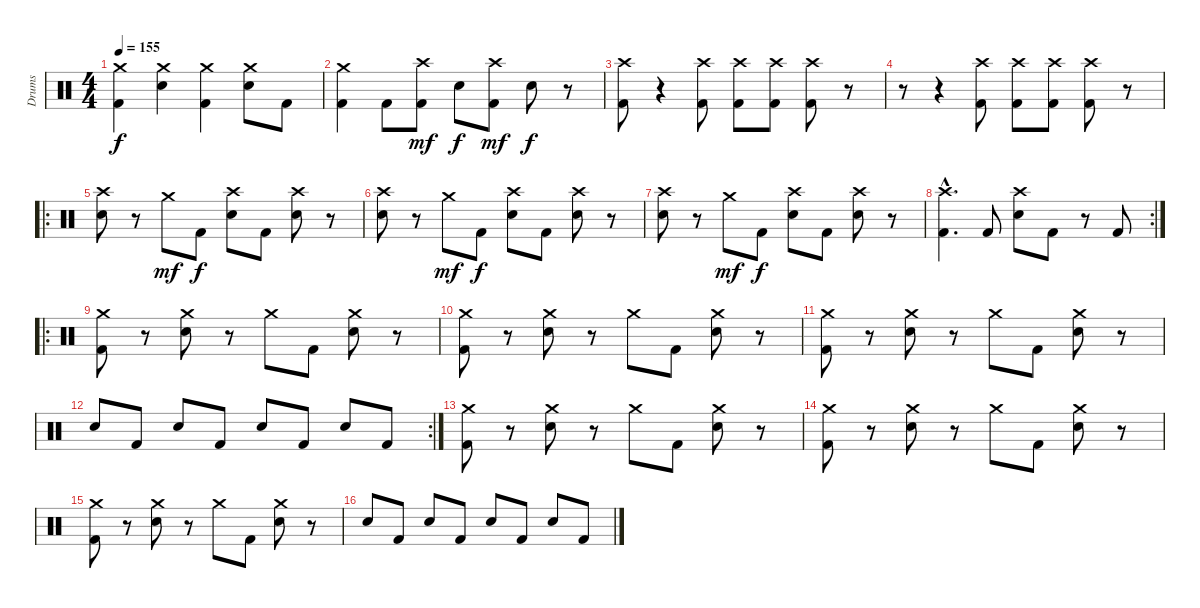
\track ("Drums" "Drums") {instrument percussion}
\staff {score}
\articulation defaults
\ts (4 4)
\tempo 155
\clef neutral
\ks c
("Crash medium (hit)" "Kick (hit) 2").4{dy f} ("Crash medium (hit)" "Snare (hit) 2").4 ("Crash medium (hit)" "Kick (hit) 2").4 ("Crash medium (hit)" "Snare (hit) 2").8 "Kick (hit) 2".8 |
("Crash medium (hit)" "Kick (hit) 2").4 "Kick (hit) 2".8 ("Crash high (hit)" "Kick (hit) 2").8{dy mf} "Snare (hit) 2".8{dy f} ("Crash high (hit)" "Kick (hit) 2").8{dy mf} "Snare (hit) 2".8{dy f} r.8 |
("Crash high (hit)" "Kick (hit) 2").8 r.4 ("Crash high (hit)" "Kick (hit) 2").8 ("Crash high (hit)" "Kick (hit) 2").8 ("Crash high (hit)" "Kick (hit) 2").8 ("Crash high (hit)" "Kick (hit) 2").8 r.8 |
r.8 r.4 ("Crash high (hit)" "Kick (hit) 2").8 ("Crash high (hit)" "Kick (hit) 2").8 ("Crash high (hit)" "Kick (hit) 2").8 ("Crash high (hit)" "Kick (hit) 2").8 r.8 |
\ro
("Crash high (hit)" "Snare (hit) 2").8 r.8 "Crash medium (hit)".8{dy mf} "Kick (hit) 2".8{dy f} ("Crash high (hit)" "Snare (hit) 2").8 "Kick (hit) 2".8 ("Crash high (hit)" "Snare (hit) 2").8 r.8 |
("Crash high (hit)" "Snare (hit) 2").8 r.8 "Crash medium (hit)".8{dy mf} "Kick (hit) 2".8{dy f} ("Crash high (hit)" "Snare (hit) 2").8 "Kick (hit) 2".8 ("Crash high (hit)" "Snare (hit) 2").8 r.8 |
("Crash high (hit)" "Snare (hit) 2").8 r.8 "Crash medium (hit)".8{dy mf} "Kick (hit) 2".8{dy f} ("Crash high (hit)" "Snare (hit) 2").8 "Kick (hit) 2".8 ("Crash high (hit)" "Snare (hit) 2").8 r.8 |
\rc 2
("Crash high (hit)"{hac} "Kick (hit) 2"{hac}).4{d} "Kick (hit) 2".8 ("Crash high (hit)" "Snare (hit) 2").8 "Kick (hit) 2".8 r.8 "Kick (hit) 2".8 |
\ro
("Crash medium (hit)" "Kick (hit) 2").8 r.8 ("Crash medium (hit)" "Snare (hit) 2").8 r.8 "Crash medium (hit)".8 "Kick (hit) 2".8 ("Crash medium (hit)" "Snare (hit) 2").8 r.8 |
("Crash medium (hit)" "Kick (hit) 2").8 r.8 ("Crash medium (hit)" "Snare (hit) 2").8 r.8 "Crash medium (hit)".8 "Kick (hit) 2".8 ("Crash medium (hit)" "Snare (hit) 2").8 r.8 |
("Crash medium (hit)" "Kick (hit) 2").8 r.8 ("Crash medium (hit)" "Snare (hit) 2").8 r.8 "Crash medium (hit)".8 "Kick (hit) 2".8 ("Crash medium (hit)" "Snare (hit) 2").8 r.8 |
\rc 2 "Snare (hit) 2".8 "Kick (hit) 2".8 "Snare (hit) 2".8 "Kick (hit) 2".8 "Snare (hit) 2".8 "Kick (hit) 2".8 "Snare (hit) 2".8 "Kick (hit) 2".8
|
("Crash medium (hit)" "Kick (hit) 2").8 r.8 ("Crash medium (hit)" "Snare (hit) 2").8 r.8 "Crash medium (hit)".8 "Kick (hit) 2".8 ("Crash medium (hit)" "Snare (hit) 2").8 r.8 |
("Crash medium (hit)" "Kick (hit) 2").8 r.8 ("Crash medium (hit)" "Snare (hit) 2").8 r.8 "Crash medium (hit)".8 "Kick (hit) 2".8 ("Crash medium (hit)" "Snare (hit) 2").8 r.8 |
("Crash medium (hit)" "Kick (hit) 2").8 r.8 ("Crash medium (hit)" "Snare (hit) 2").8 r.8 "Crash medium (hit)".8 "Kick (hit) 2".8 ("Crash medium (hit)" "Snare (hit) 2").8 r.8 |
"Snare (hit) 2".8 "Kick (hit) 2".8 "Snare (hit) 2".8 "Kick (hit) 2".8 "Snare (hit) 2".8 "Kick (hit) 2".8 "Snare (hit) 2".8 "Kick (hit) 2".8
